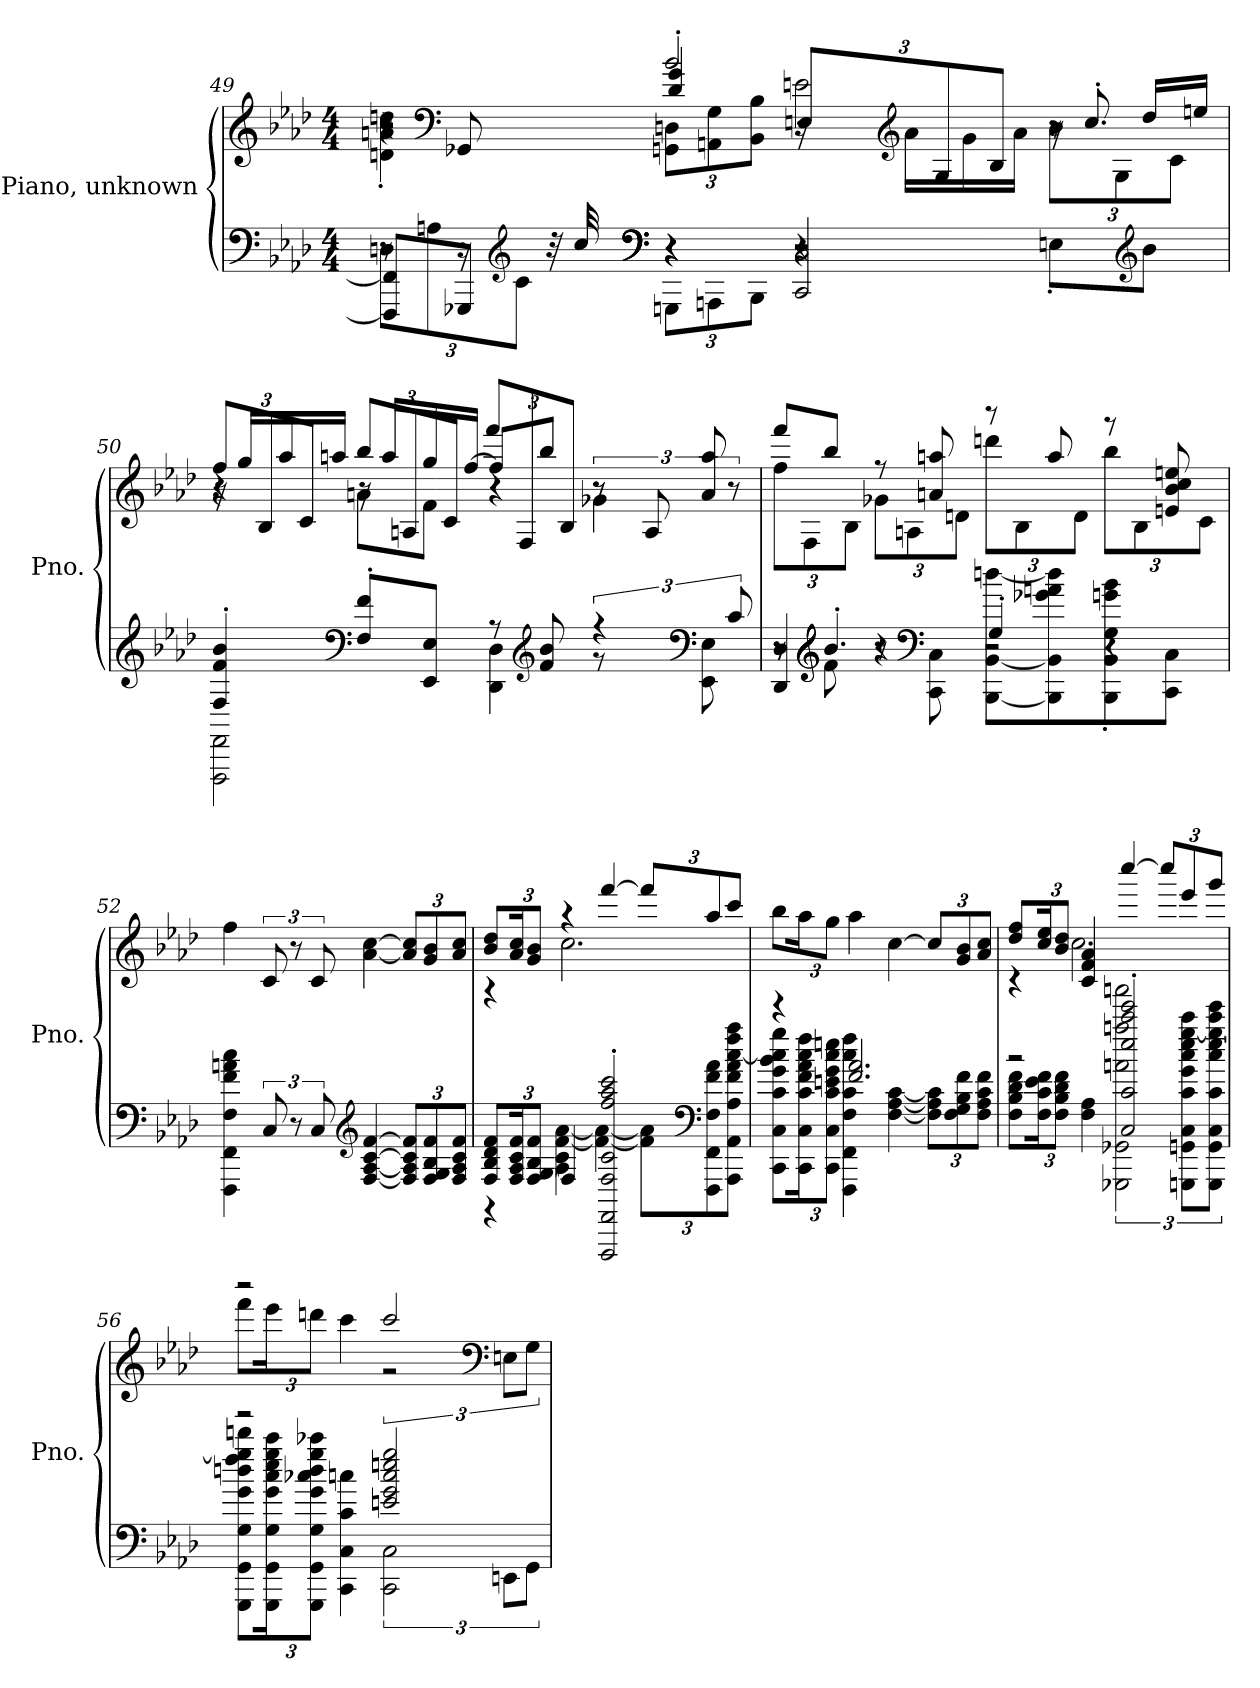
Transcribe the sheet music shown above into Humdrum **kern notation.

**kern	**kern
*part1	*part1
*staff2	*staff1
*I"Piano, unknown	*
*I'Pno.	*
!!LO:LB:g=z
*clefF4	*clefG2
*k[b-e-a-d-]	*k[b-e-a-d-]
*M4/4	*M4/4
=49	=49
*^	*
*	*Xbrackettup	*
*	*^	*^
*	*	*	*	*^
*	*	*	*	*	*^
8r	12Dn\L	8FFF/] 8FF/]L	4r	2r	8r	4dn\' 4an\' 4ddn\'
.	12An\	.	.	.	.	.
*	*	*	*clefF4	*	*	*
16r	.	8GGG-X/J	.	.	8GG-X/	.
*clefG2	*	*	*	*	*	*
.	12c\J	.	.	.	.	.
32r	.	.	.	.	.	.
32cc/	.	.	.	.	.	.
*clefF4	*	*	*	*	*	*
*	*	*	*	*	*	*Xbrackettup
4r	12GGGn\L	4r	2b-'/	.	4d/ 4g/	12GGn\ 12Dn\L
.	12AAAn\	.	.	.	.	12AAn\ 12G\
.	12BBB-\J	.	.	.	.	12BB-\ 12B-\J
2CC/ 2C/	4r	2r	.	2en\	12En/L	16r
*	*	*	*clefG2	*	*	*
.	.	.	.	.	.	16a\LL
.	.	.	.	.	12G/	.
.	.	.	.	.	.	16g\
.	.	.	.	.	12B-/J	.
.	.	.	.	.	.	16a\JJ
.	8En'\L	.	16r	.	8r	12b-\L
.	.	.	8.cc'/	.	.	.
.	.	.	.	.	.	12G\
*clefG2	*	*	*	*	*	*
.	8b-\J	.	.	.	16dd/LL	.
.	.	.	.	.	.	12c\J
.	.	.	.	.	16een/JJ	.
*	*v	*v	*	*	*	*
*	*	*	*	*v	*v
!!LO:PB:g=z
=50	=50	=50	=50	=50
4F/' 4f/' 4b-/'	2FFF\ 2FF\	16r	4r	12ff/L
.	.	16gg/LL	.	.
.	.	.	.	12B-/
.	.	16aa-/	.	.
.	.	.	.	12c/J
.	.	16aan/JJ	.	.
*clefF4	*	*	*	*
8F/' 8f/'L	.	16r	8an\L	12bb-/L
.	.	16aa/LL	.	.
.	.	.	.	12An/
8EE-/ 8E-/J	.	16gg/	8f\J	.
.	.	.	.	12c/J
.	.	[16ff/JJ	.	.
8r	4DD-\ 4D-\	8ff/L]	4r	12fff/L
.	.	.	.	12F/
*clefG2	*	*	*	*
8f/ 8b-/	.	8bb-/J	.	.
.	.	.	.	12B-/J
*brackettup	*	*	*	*brackettup
6r	8r	8r	4g-X\	12r
.	.	.	.	12A/
*clefF4	*	*	*	*
.	8EE-\ 8E-\	8a/ 8aa/	.	.
12c/	.	.	.	12r
*	*	*	*v	*v
!!LO:LB:g=z
=51	=51	=51	=51
*	*^	*	*
*	*	*	*	*Xbrackettup
8r	8r	4DD-/ 4D-/	8fff/L	12ff\L
.	.	.	.	12F\
*clefG2	*	*	*	*
4.b-'/	8f\	.	8bb-/J	.
.	.	.	.	12B-\J
.	8r	4r	8r	12g-X\L
.	.	.	.	12An\
*clefF4	*	*	*	*
.	8CC\ 8C\	.	8an/ 8aan/	.
.	.	.	.	12dn\J
2r	[8BBB-\ [8BB-\ [8ddn\L	4G'/	8r	12dddn\L
.	.	.	.	12B-\
.	8BBB-\] 8BB-\] 8g-X\ 8an\ 8dd\]	.	8aa/	.
.	.	.	.	12d\J
.	8BBB-\' 8BB-\' 8G\' 8gn\' 8b-\'	4r	8r	12bb-\L
.	.	.	.	12B-\
.	8CC\ 8C\J	.	8en/ 8b-/ 8cc/ 8een/	.
.	.	.	.	12c\J
*v	*v	*v	*	*
*	*v	*v
=52	=52
4FFF\ 4FF\ 4F\ 4f\ 4an\ 4cc\	4ff\
*	*brackettup
12C/	12c/
12r	12r
12C/	12c/
*clefG2	*
[4F/ [4A-/ [4c/ [4f/	[4a-\ [4cc\
*Xbrackettup	*Xbrackettup
12F/] 12A-/] 12c/] 12f/]L	12a-/] 12cc/]L
12F/ 12G/ 12B-/ 12f/	12g/ 12b-/
12F/ 12A-/ 12c/ 12f/J	12a-/ 12cc/J
!!LO:LB:g=z
=53	=53
*^	*^
8F/ 8B-/ 8d-/ 8f/L	4r	8b-/ 8dd-/L	4r
24F/ 24A-/ 24c/ 24f/K	.	24a-/ 24cc/K	.
[12F/ 12G/ 12B-/ 12f/J	.	12g/ 12b-/J	.
4F/]	4A-\ 4c\ [4f\ [4a-\	4r	2.cc\
2FFF/' 2FF/' 2F/' 2c/' 2ff/' 2aa-/' 2ccc/'	4f\_ 4a-\_	[4fff/	.
.	12f\] 12a-\]L	12fff/L]	.
*clefF4	*	*	*
.	12FFF\ 12FF\ 12F\ 12f\ 12a-\	12aa-/	.
.	12AAA-\ 12AA-\ 12A-\ 12f\ 12a-\ [12cc\ 12ff\ 12aa-\J	12ccc/J	.
*	*	*v	*v
=54	=54	=54
4r	8CC\ 8C\ 8c\ 8g\ 8b-\ 8cc\] 8gg\L	8bb-\L
.	24CC\ 24C\ 24c\ 24f\ 24a-\ 24cc\ 24ff\K	24aa-\K
.	12CC\ 12C\ 12c\ 12en\ 12g\ 12cc\ 12een\J	12gg\J
2.f/ 2.a-/	4FFF\ 4FF\ 4F\ 4c\ 4cc\ 4ff\	4aa-\
.	[4F\ [4A-\ [4c\	[4cc\
.	12F\] 12A-\] 12c\]L	12cc/L]
.	12F\ 12G\ 12B-\ 12f\	12g/ 12b-/
.	12F\ 12A-\ 12c\ 12f\J	12a-/ 12cc/J
=55	=55	=55
*	*	*^
2r	8F\ 8B-\ 8d-\ 8f\L	8dd-/ 8ff/L	4r
.	24F\ 24c\ 24e-\ 24f\K	24cc/ 24ee-/K	.
.	12F\ 12B-\ 12d-\ 12f\J	12b-/ 12dd-/J	.
.	4F\ 4A-\	4c/ 4f/ 4a-/	2.cc\
*	*brackettup	*	*
2C/' 2c/' 2ee-/' 2ccc/' 2eee-/'	3GGG-X\ 3GG-X\ 3an\ 3aan\ 3aaan\	[4cccc/	.
.	.	12cccc/L]	.
.	12GGGn\ 12GGn\ 12C\ 12c\ 12g\ 12cc\ 12ee-\ [12gg\ 12ccc\L	12eee-/	.
.	12GGG\ 12GG\ 12C\ 12c\ 12cc\ 12ee-\ 12gg\_ 12ccc\ 12eee-\J	12ggg/J	.
!!LO:LB:g=z	!!
=56	=56	=56	=56
2r	8GGG\ 8GG\ 8G\ 8g\ 8ddn\ 8ff\ 8gg\] 8dddn\L	2r	8fff\L
*	*Xbrackettup	*	*
.	24GGG\ 24GG\ 24G\ 24g\ 24cc\ 24ee-\ 24gg\ 24ccc\K	.	24eee-\K
.	12GGG\ 12GG\ 12G\ 12g\ 12cc-X\ 12dd\ 12gg\ 12ccc-X\J	.	12dddn\J
.	4CC\ 4C\ 4c\ 4ccn\	.	4ccc\
*	*brackettup	*	*brackettup
2en/ 2g/ 2cc/ 2een/ 2gg/	3CC\ 3C\	2ccc/	3r
*	*	*clefF4	*
.	12EEn\L	.	12En\L
.	12GG\J	.	12G\J
*v	*v	*	*
*	*v	*v
=	=
*-	*-
